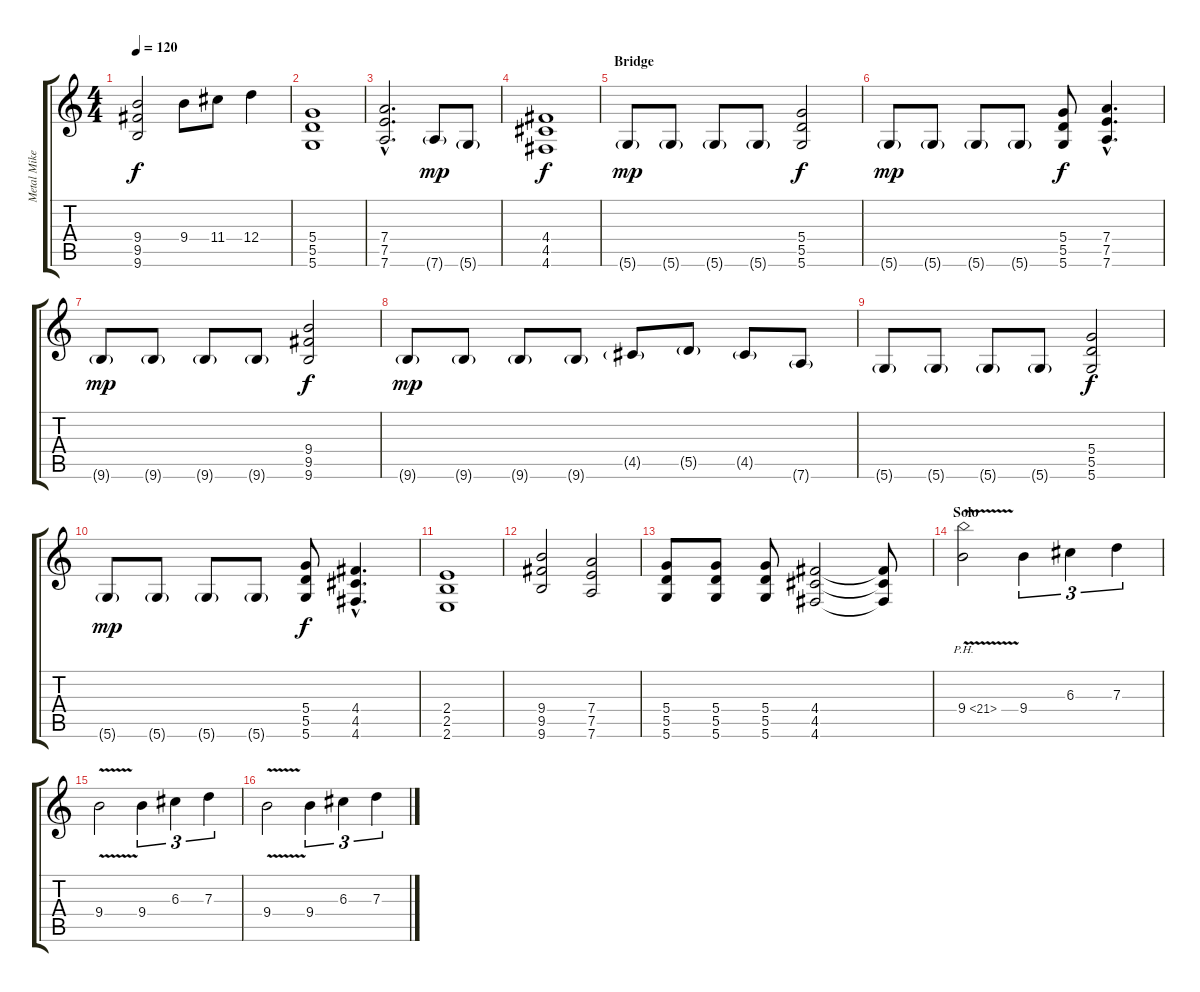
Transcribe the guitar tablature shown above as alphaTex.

\track ("Metal Mike" "Metal Mike") {instrument distortionguitar}
\staff {score tabs}
\tuning (E4 B3 G3 D3 A2 D2) {hide}
\ts (4 4)
\tempo 120
\clef g2
\ks c
(9.4 9.5 9.6).2{dy f} 9.4.8 11.4.8 12.4.4 |
(5.4 5.5 5.6).1 |
(7.4{hac} 7.5{hac} 7.6{hac}).2{d} 7.6{g}.8{dy mp} 5.6{g}.8 |
(4.4 4.5 4.6).1{dy f} |
\section ("" "Bridge")
5.6{g}.8{dy mp} 5.6{g}.8 5.6{g}.8 5.6{g}.8 (5.4 5.5 5.6).2{dy f} |
5.6{g}.8{dy mp} 5.6{g}.8 5.6{g}.8 5.6{g}.8 (5.4 5.5 5.6).8{dy f} (7.4{hac} 7.5{hac} 7.6{hac}).4{d} |
9.6{g}.8{dy mp} 9.6{g}.8 9.6{g}.8 9.6{g}.8 (9.4 9.5 9.6).2{dy f} |
9.6{g}.8{dy mp} 9.6{g}.8 9.6{g}.8 9.6{g}.8 4.5{g}.8 5.5{g}.8 4.5{g}.8 7.6{g}.8 |
5.6{g}.8 5.6{g}.8 5.6{g}.8 5.6{g}.8 (5.4 5.5 5.6).2{dy f} |
5.6{g}.8{dy mp} 5.6{g}.8 5.6{g}.8 5.6{g}.8 (5.4 5.5 5.6).8{dy f} (4.4{hac} 4.5{hac} 4.6{hac}).4{d} |
(2.4 2.5 2.6).1 |
(9.4 9.5 9.6).2 (7.4 7.5 7.6).2 |
(5.4 5.5 5.6).8 (5.4 5.5 5.6).8 (5.4 5.5 5.6).8 (4.4 4.5 4.6).2 (4.4{t} 4.5{t} 4.6{t}).8 |
\section ("" "Solo")
9.4{ph 12 v}.2 9.4.4{tu (3 2)} 6.3.4{tu (3 2)} 7.3.4{tu (3 2)} |
9.4{v}.2 9.4.4{tu (3 2)} 6.3.4{tu (3 2)} 7.3.4{tu (3 2)} |
9.4{v}.2 9.4.4{tu (3 2)} 6.3.4{tu (3 2)} 7.3.4{tu (3 2)}
